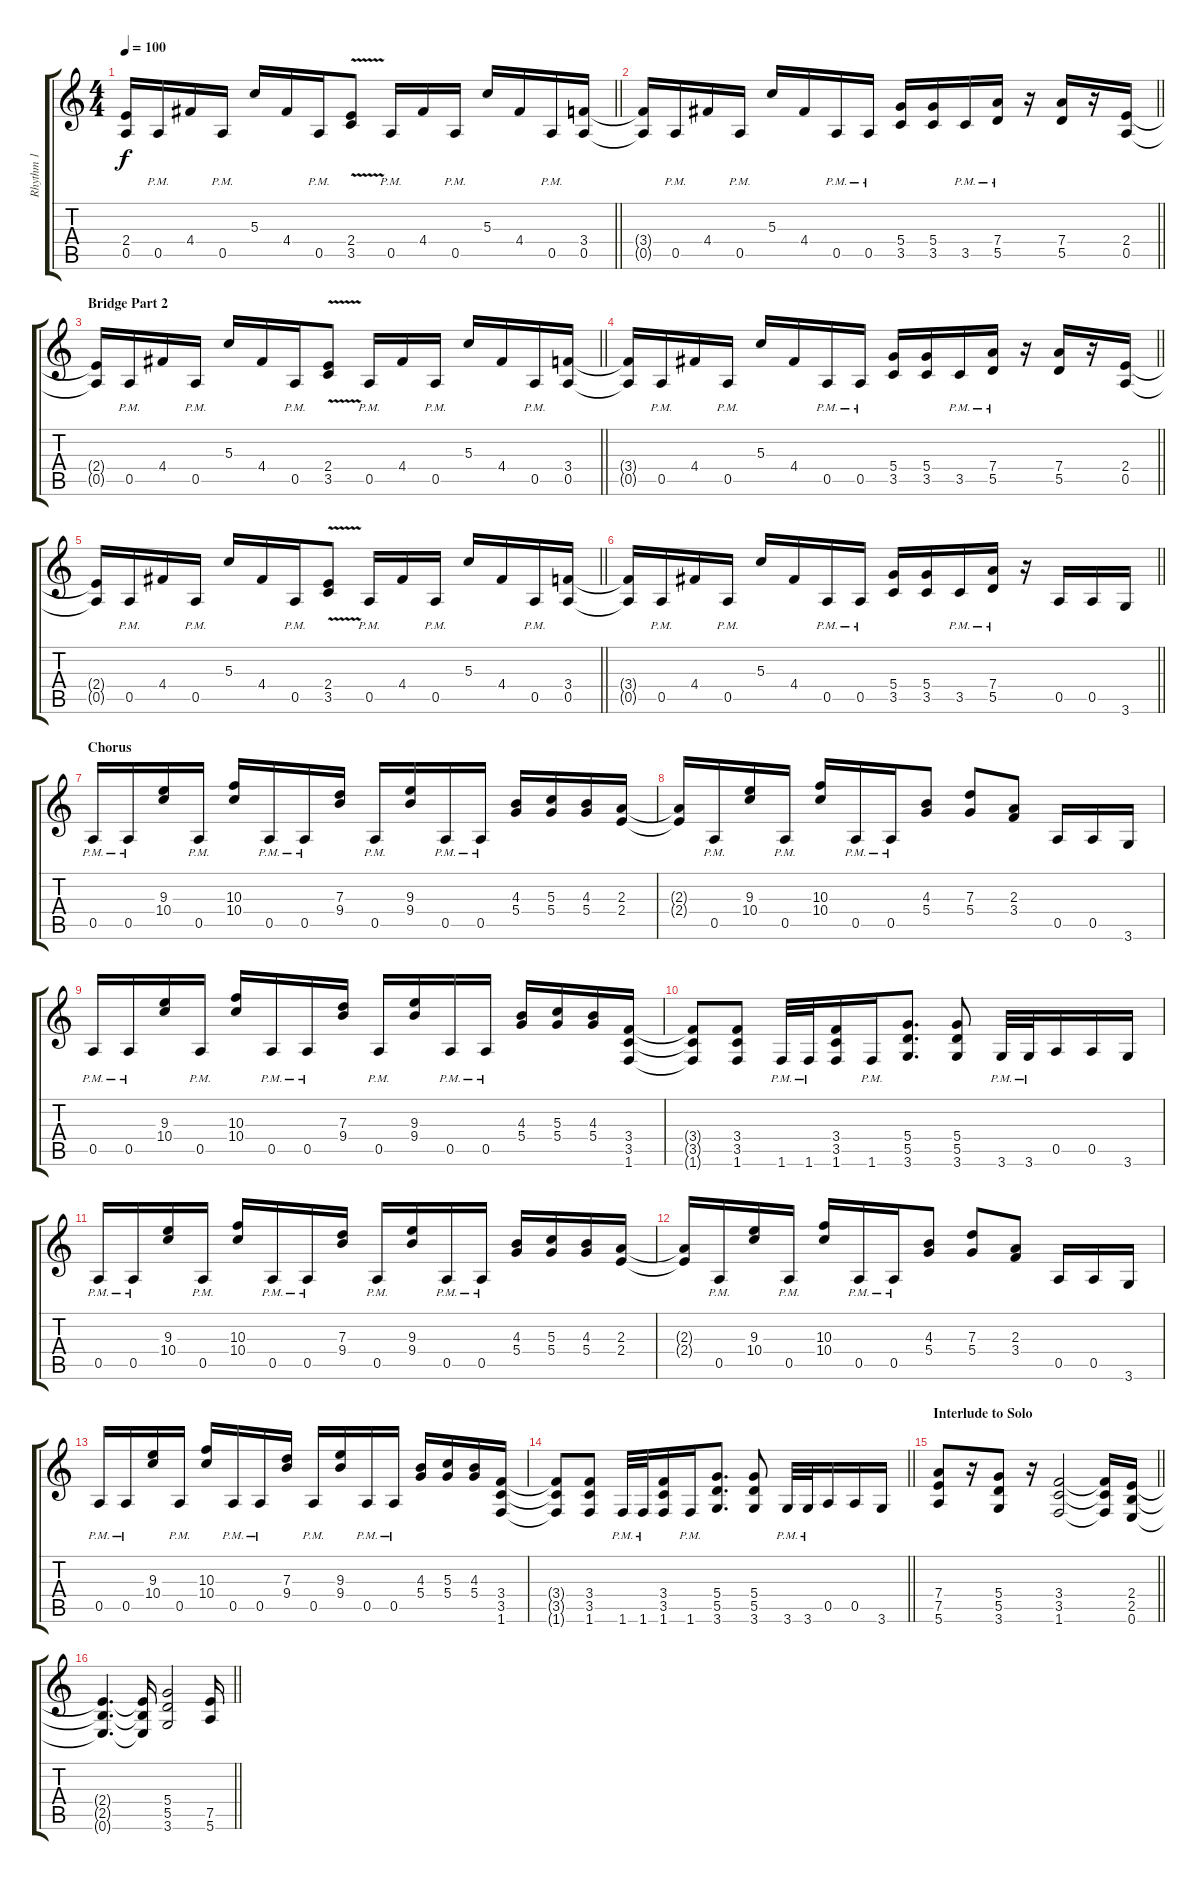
\track ("Rhythm 1" "Rhythm 1") {instrument distortionguitar}
\staff {score tabs}
\tuning (E4 B3 G3 D3 A2 E2) {hide}
\ts (4 4)
\tempo 100
\clef g2
\barLineRight lightlight
\ks c
(2.4{t} 0.5{t}).16{dy f} 0.5{pm}.16 4.4.16 0.5{pm}.16 5.3.16 4.4.16 0.5{pm}.16 (2.4{v} 3.5{v}).8 0.5{pm}.16 4.4.16 0.5{pm}.16 5.3.16 4.4.16 0.5{pm}.16 (3.4 0.5).16 |
\barLineRight lightlight
(3.4{t} 0.5{t}).16 0.5{pm}.16 4.4.16 0.5{pm}.16 5.3.16 4.4.16 0.5{pm}.16 0.5{pm}.16 (5.4 3.5).16 (5.4 3.5).16 3.5{pm}.16 (7.4 5.5{pm}).16 r.16 (7.4 5.5).16 r.16 (2.4 0.5).16 |
\section ("" "Bridge Part 2")
\barLineRight lightlight
(2.4{t} 0.5{t}).16 0.5{pm}.16 4.4.16 0.5{pm}.16 5.3.16 4.4.16 0.5{pm}.16 (2.4{v} 3.5{v}).8 0.5{pm}.16 4.4.16 0.5{pm}.16 5.3.16 4.4.16 0.5{pm}.16 (3.4 0.5).16 |
\barLineRight lightlight
(3.4{t} 0.5{t}).16 0.5{pm}.16 4.4.16 0.5{pm}.16 5.3.16 4.4.16 0.5{pm}.16 0.5{pm}.16 (5.4 3.5).16 (5.4 3.5).16 3.5{pm}.16 (7.4 5.5{pm}).16 r.16 (7.4 5.5).16 r.16 (2.4 0.5).16 |
\barLineRight lightlight
(2.4{t} 0.5{t}).16 0.5{pm}.16 4.4.16 0.5{pm}.16 5.3.16 4.4.16 0.5{pm}.16 (2.4{v} 3.5{v}).8 0.5{pm}.16 4.4.16 0.5{pm}.16 5.3.16 4.4.16 0.5{pm}.16 (3.4 0.5).16 |
\barLineRight lightlight
(3.4{t} 0.5{t}).16 0.5{pm}.16 4.4.16 0.5{pm}.16 5.3.16 4.4.16 0.5{pm}.16 0.5{pm}.16 (5.4 3.5).16 (5.4 3.5).16 3.5{pm}.16 (7.4 5.5{pm}).16 r.16 0.5.16 0.5.16 3.6.16 |
\section ("" "Chorus")
0.5{pm}.16 0.5{pm}.16 (9.3 10.4).16 0.5{pm}.16 (10.3 10.4).16 0.5{pm}.16 0.5{pm}.16 (7.3 9.4).16 0.5{pm}.16 (9.3 9.4).16 0.5{pm}.16 0.5{pm}.16 (4.3 5.4).16 (5.3 5.4).16 (4.3 5.4).16 (2.3 2.4).16 |
(2.3{t} 2.4{t}).16 0.5{pm}.16 (9.3 10.4).16 0.5{pm}.16 (10.3 10.4).16 0.5{pm}.16 0.5{pm}.16 (4.3 5.4).8 (7.3 5.4).8 (2.3 3.4).8 0.5.16 0.5.16 3.6.16 |
0.5{pm}.16 0.5{pm}.16 (9.3 10.4).16 0.5{pm}.16 (10.3 10.4).16 0.5{pm}.16 0.5{pm}.16 (7.3 9.4).16 0.5{pm}.16 (9.3 9.4).16 0.5{pm}.16 0.5{pm}.16 (4.3 5.4).16 (5.3 5.4).16 (4.3 5.4).16 (3.4 3.5 1.6).16 |
(3.4{t} 3.5{t} 1.6{t}).8 (3.4 3.5 1.6).8 1.6{pm}.32 1.6{pm}.32 (3.4 3.5 1.6).16 1.6{pm}.16 (5.4 5.5 3.6).8{d} (5.4 5.5 3.6).8 3.6{pm}.32 3.6{pm}.32 0.5.16 0.5.16 3.6.16 |
0.5{pm}.16 0.5{pm}.16 (9.3 10.4).16 0.5{pm}.16 (10.3 10.4).16 0.5{pm}.16 0.5{pm}.16 (7.3 9.4).16 0.5{pm}.16 (9.3 9.4).16 0.5{pm}.16 0.5{pm}.16 (4.3 5.4).16 (5.3 5.4).16 (4.3 5.4).16 (2.3 2.4).16 |
(2.3{t} 2.4{t}).16 0.5{pm}.16 (9.3 10.4).16 0.5{pm}.16 (10.3 10.4).16 0.5{pm}.16 0.5{pm}.16 (4.3 5.4).8 (7.3 5.4).8 (2.3 3.4).8 0.5.16 0.5.16 3.6.16 |
0.5{pm}.16 0.5{pm}.16 (9.3 10.4).16 0.5{pm}.16 (10.3 10.4).16 0.5{pm}.16 0.5{pm}.16 (7.3 9.4).16 0.5{pm}.16 (9.3 9.4).16 0.5{pm}.16 0.5{pm}.16 (4.3 5.4).16 (5.3 5.4).16 (4.3 5.4).16 (3.4 3.5 1.6).16 |
\barLineRight lightlight
(3.4{t} 3.5{t} 1.6{t}).8 (3.4 3.5 1.6).8 1.6{pm}.32 1.6{pm}.32 (3.4 3.5 1.6).16 1.6{pm}.16 (5.4 5.5 3.6).8{d} (5.4 5.5 3.6).8 3.6{pm}.32 3.6{pm}.32 0.5.16 0.5.16 3.6.16 |
\section ("" "Interlude to Solo")
\barLineRight lightlight
(7.4 7.5 5.6).8 r.16 (5.4 5.5 3.6).8 r.16 (3.4 3.5 1.6).2 (3.4{t} 3.5{t} 1.6{t}).16 (2.4 2.5 0.6).16 |
\barLineRight lightlight
(2.4{t} 2.5{t} 0.6{t}).4{d} (2.4{t} 2.5{t} 0.6{t}).16 (5.4 5.5 3.6).2 (7.5 5.6).16
